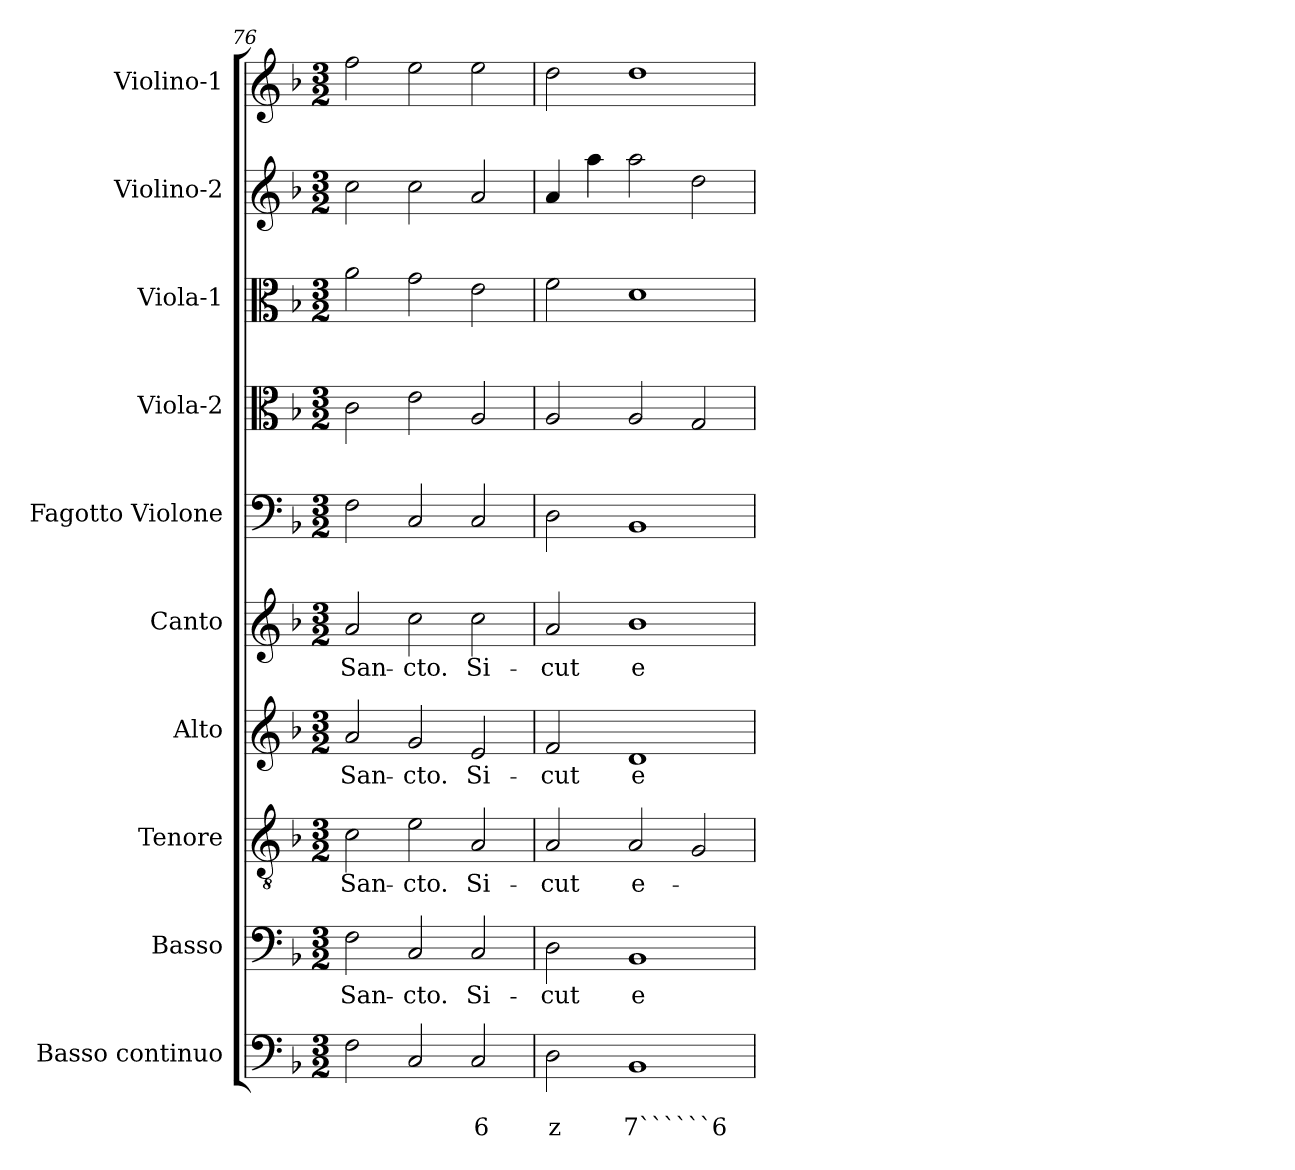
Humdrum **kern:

**kern	**text	**text	**kern	**text	**kern	**text	**kern	**text	**kern	**text	**kern	**kern	**kern	**kern	**kern
*part10	*part10	*part10	*part9	*part9	*part8	*part8	*part7	*part7	*part6	*part6	*part5	*part4	*part3	*part2	*part1
*staff10	*staff10	*staff10	*staff9	*staff9	*staff8	*staff8	*staff7	*staff7	*staff6	*staff6	*staff5	*staff4	*staff3	*staff2	*staff1
*I"Basso continuo	*	*	*I"Basso	*	*I"Tenore	*	*I"Alto	*	*I"Canto	*	*I"Fagotto Violone	*I"Viola-2	*I"Viola-1	*I"Violino-2	*I"Violino-1
*I'BC	*	*	*I'B	*	*I'T	*	*I'A	*	*I'C	*	*I'Fg	*I'Va2	*I'Va1	*I'Vi2	*I'Vi1
*clefF4	*	*	*clefF4	*	*clefGv2	*	*clefG2	*	*clefG2	*	*clefF4	*clefC3	*clefC3	*clefG2	*clefG2
*k[b-]	*	*	*k[b-]	*	*k[b-]	*	*k[b-]	*	*k[b-]	*	*k[b-]	*k[b-]	*k[b-]	*k[b-]	*k[b-]
*F:	*	*	*F:	*	*F:	*	*F:	*	*F:	*	*F:	*F:	*F:	*F:	*F:
*M3/2	*	*	*M3/2	*	*M3/2	*	*M3/2	*	*M3/2	*	*M3/2	*M3/2	*M3/2	*M3/2	*M3/2
=76	=76	=76	=76	=76	=76	=76	=76	=76	=76	=76	=76	=76	=76	=76	=76
!	!	!	!	!LO:LY:b	!	!	!	!	!	!	!	!	!	!	!
!	!	!	!	!	!	!LO:LY:b	!	!	!	!	!	!	!	!	!
!	!	!	!	!	!	!	!	!LO:LY:b	!	!	!	!	!	!	!
!	!	!	!	!	!	!	!	!	!	!LO:LY:b	!	!	!	!	!
2F\	.	.	2F\	San-	2c\	San-	2a/	San-	2a/	San-	2F\	2c\	2a\	2cc\	2ff\
!	!	!	!	!LO:LY:b	!	!	!	!	!	!	!	!	!	!	!
!	!	!	!	!	!	!LO:LY:b	!	!	!	!	!	!	!	!	!
!	!	!	!	!	!	!	!	!LO:LY:b	!	!	!	!	!	!	!
!	!	!	!	!	!	!	!	!	!	!LO:LY:b	!	!	!	!	!
2C/	.	.	2C/	-cto.	2e\	-cto.	2g/	-cto.	2cc\	-cto.	2C/	2e\	2g\	2cc\	2ee\
!	!	!LO:LY:b	!	!	!	!	!	!	!	!	!	!	!	!	!
!	!	!	!	!LO:LY:b	!	!	!	!	!	!	!	!	!	!	!
!	!	!	!	!	!	!LO:LY:b	!	!	!	!	!	!	!	!	!
!	!	!	!	!	!	!	!	!LO:LY:b	!	!	!	!	!	!	!
!	!	!	!	!	!	!	!	!	!	!LO:LY:b	!	!	!	!	!
2C/	.	6	2C/	Si-	2A/	Si-	2e/	Si-	2cc\	Si-	2C/	2A/	2e\	2a/	2ee\
=77	=77	=77	=77	=77	=77	=77	=77	=77	=77	=77	=77	=77	=77	=77	=77
!	!	!LO:LY:b	!	!	!	!	!	!	!	!	!	!	!	!	!
!	!	!	!	!LO:LY:b	!	!	!	!	!	!	!	!	!	!	!
!	!	!	!	!	!	!LO:LY:b	!	!	!	!	!	!	!	!	!
!	!	!	!	!	!	!	!	!LO:LY:b	!	!	!	!	!	!	!
!	!	!	!	!	!	!	!	!	!	!LO:LY:b	!	!	!	!	!
2D\	.	z	2D\	-cut	2A/	-cut	2f/	-cut	2a/	-cut	2D\	2A/	2f\	4a/	2dd\
.	.	.	.	.	.	.	.	.	.	.	.	.	.	4aa\	.
!	!	!LO:LY:b	!	!	!	!	!	!	!	!	!	!	!	!	!
!	!	!	!	!LO:LY:b	!	!	!	!	!	!	!	!	!	!	!
!	!	!	!	!	!	!LO:LY:b	!	!	!	!	!	!	!	!	!
!	!	!	!	!	!	!	!	!LO:LY:b	!	!	!	!	!	!	!
!	!	!	!	!	!	!	!	!	!	!LO:LY:b	!	!	!	!	!
1BB-	.	7``````6	1BB-	e-	2A/	e-	1d	e-	1b-	e-	1BB-	2A/	1d	2aa\	1dd
.	.	.	.	.	2G/	.	.	.	.	.	.	2G/	.	2dd\	.
=	=	=	=	=	=	=	=	=	=	=	=	=	=	=	=
*-	*-	*-	*-	*-	*-	*-	*-	*-	*-	*-	*-	*-	*-	*-	*-
